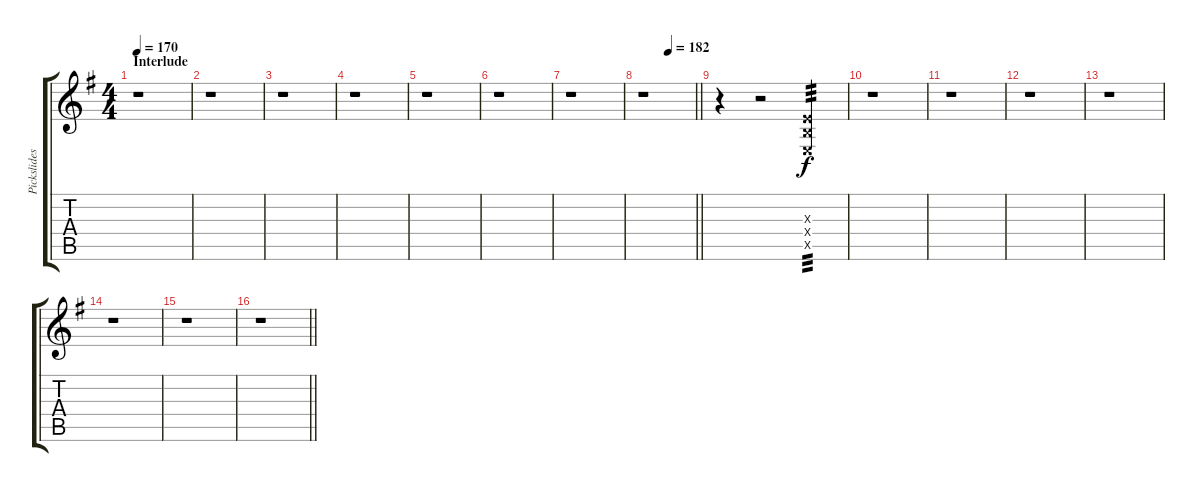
\track ("Pickslides" "Pickslides") {instrument guitarfretnoise}
\staff {score tabs}
\tuning (E4 B3 G3 D3 A2 E2) {hide}
\ts (4 4)
\section ("" "Interlude")
\tempo 170
\clef g2
\ks g
r.1{dy f} |
r.1 |
r.1 |
r.1 |
r.1 |
r.1 |
r.1 |
\tempo (182 0.5)
\barLineRight lightlight
r.1 |
r.4 r.2 (9.3{x} 9.4{x} 7.5{x}).4{tp 3} |
r.1 |
r.1 |
r.1 |
r.1 |
r.1 |
r.1 |
\barLineRight lightlight
r.1
